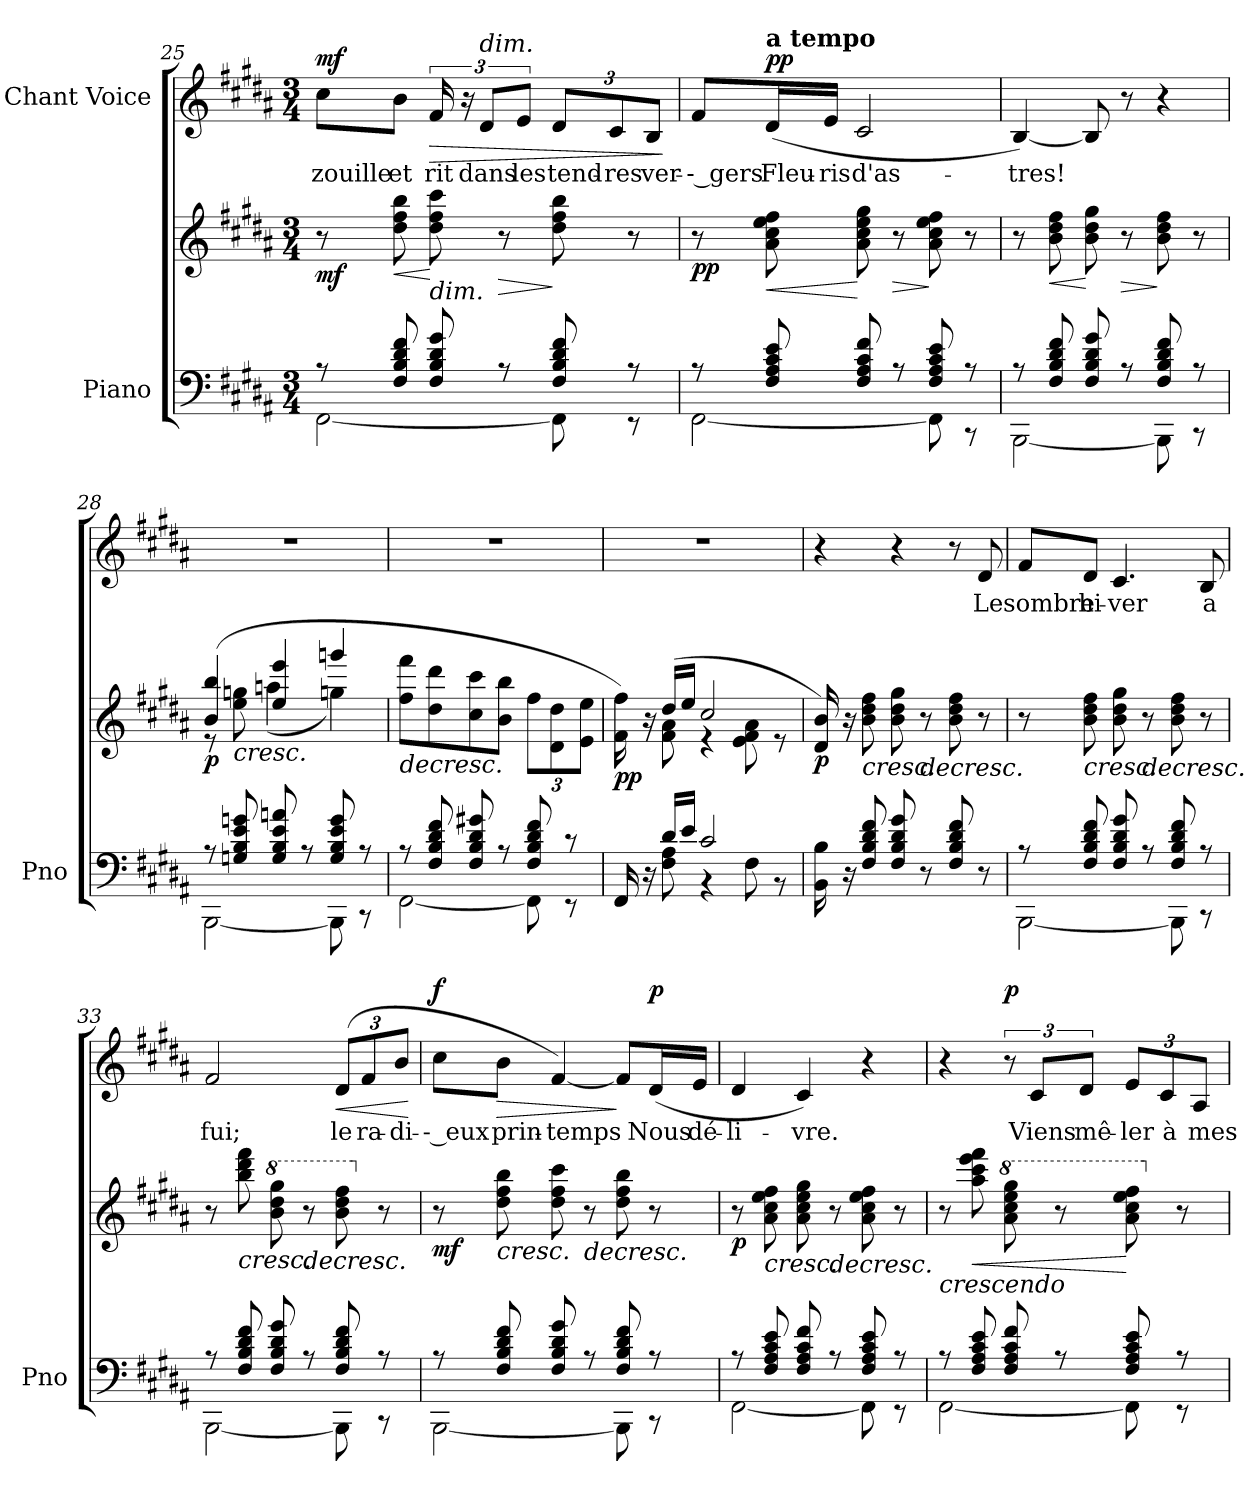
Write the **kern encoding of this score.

**kern	**kern	**dynam	**kern	**text	**dynam
*part2	*part2	*part2	*part1	*part1	*part1
*staff3	*staff2	*staff2/3	*staff1	*staff1	*staff1
*I"Piano	*	*	*I"Chant Voice	*	*
*I'Pno	*	*	*	*	*
*clefF4	*clefG2	*	*clefG2	*	*
*k[f#c#g#d#a#]	*k[f#c#g#d#a#]	*	*k[f#c#g#d#a#]	*	*
*M3/4	*M3/4	*	*M3/4	*	*
=25	=25	=25	=25	=25	=25
*^	*	*	*	*	*
!	!	!	!LO:DY:b	!	!	!LO:DY:a
8r	[2FF#\	8r	mf	8cc#\L	-zouille	mf
!	!	!	!LO:HP:b	!	!	!
8F#/ 8B/ 8d#/ 8f#/	.	8dd#\ 8ff#\ 8bb\	<	8b\J	et	.
!	!	!LO:TX:b:i:t=dim.	!	!	!	!
!	!	!	!	!	!	!LO:HP:b
8F#/ 8B/ 8d#/ 8g#/	.	8dd#\ 8ff#\ 8ccc#\	[	24f#/	rit	>
.	.	.	.	24r	.	.
!	!	!	!	!LO:TX:a:i:t=dim.	!	!
.	.	.	.	12d#/L	dans	.
!	!	!	!LO:HP:b	!	!	!
8r	.	8r	>	.	.	.
.	.	.	.	12e/J	les	.
8F#/ 8B/ 8d#/ 8f#/	8FF#\]	8dd#\ 8ff#\ 8bb\	]	12d#/L	tend-	.
.	.	.	.	12c#/	-res	.
8r	8r	8r	.	.	.	.
.	.	.	.	12B/J	ver-	.
*v	*v	*	*	*	*	*
.	.	.	.	.	]
=26	=26	=26	=26	=26	=26
*^	*	*	*	*	*
!	!	!	!LO:DY:b	!	!	!
8r	[2FF#\	8r	pp	8f#/L	-- gers	.
!	!	!	!	!LO:TX:a:B:t=a tempo	!	!
!	!	!	!LO:HP:b	!	!	!LO:DY:a
8F#/ 8A#/ 8c#/ 8e/	.	8a#\ 8cc#\ 8ee\ 8ff#\	<	(>16d#/L	Fleu-	pp
.	.	.	.	16e/JJ	-ris	.
8F#/ 8A#/ 8c#/ 8f#/	.	8a#\ 8cc#\ 8ee\ 8gg#\	[	2c#/	d'as-	.
!	!	!	!LO:HP:b	!	!	!
8r	.	8r	>	.	.	.
8F#/ 8A#/ 8c#/ 8e/	8FF#\]	8a#\ 8cc#\ 8ee\ 8ff#\	]	.	.	.
8r	8r	8r	.	.	.	.
=27	=27	=27	=27	=27	=27	=27
8r	[2BBB\	8r	.	[4B/)	-tres!	.
!	!	!	!LO:HP:b	!	!	!
8F#/ 8B/ 8d#/ 8f#/	.	8b\ 8dd#\ 8ff#\	<	.	.	.
8F#/ 8B/ 8d#/ 8g#/	.	8b\ 8dd#\ 8gg#\	[	8B/]	.	.
!	!	!	!LO:HP:b	!	!	!
8r	.	8r	>	8r	.	.
8F#/ 8B/ 8d#/ 8f#/	8BBB\]	8b\ 8dd#\ 8ff#\	]	4r	.	.
8r	8r	8r	.	.	.	.
=28	=28	=28	=28	=28	=28	=28
*	*	*^	*	*	*	*
!	!	!	!	!LO:DY:b	!	!	!
8r	[2BBB\	(4b/ 4bb/	8r	p	2.r	.	.
!	!	!	!	!LO:HP:b	!	!	!
8Gn/ 8B/ 8e/ 8gn/	.	.	8ee\ 8ggn\	<	.	.	.
8G/ 8B/ 8e/ 8an/	.	4ee/ 4eee/	(4aan\	.	.	.	.
8r	.	.	.	.	.	.	.
8G/ 8B/ 8e/ 8g/	8BBB\]	4gggn/	4ggn\)	.	.	.	.
8r	8r	.	.	.	.	.	.
*	*	*v	*v	*	*	*	*
=29	=29	=29	=29	=29	=29	=29
!	!	!	!LO:HP:b	!	!	!
8r	[2FF#\	8ff#\ 8fff#\L	>	2.r	.	.
8F#/ 8B/ 8d#/ 8f#/	.	8dd#\ 8ddd#\	.	.	.	.
8F#/ 8B/ 8d#/ 8g#X/	.	8cc#\ 8ccc#\	.	.	.	.
8r	.	8b\ 8bb\J	.	.	.	.
8F#/ 8B/ 8d#/ 8f#/	8FF#\]	12ff#\L	[	.	.	.
.	.	12d#\ 12dd#\	.	.	.	.
8r	8r	.	.	.	.	.
.	.	12e\ 12ee\J	.	.	.	.
=30	=30	=30	=30	=30	=30	=30
*	*	*^	*	*	*	*
!	!	!	!	!LO:DY:b	!	!	!
8ryy	16FF#/	8ryy	16f#\ 16ff#\)	pp	2.r	.	.
.	16r	.	16r	.	.	.	.
16d#/LL	8F#\ 8A#\	(16dd#/LL	8f#\ 8a#\	.	.	.	.
16e/JJ	.	16ee/JJ	.	.	.	.	.
2c#/	4r	2cc#/	4r	.	.	.	.
.	8F#\	.	8e\ 8f#\ 8a#\	.	.	.	.
.	8r	.	8r	.	.	.	.
=31	=31	=31	=31	=31	=31	=31	=31
!	!	!	!	!LO:DY:b	!	!	!
*v	*v	*	*	*	*	*	*
*	*v	*v	*	*	*	*
16BB\ 16B\	16d#/ 16b/)	p	4r	.	.
16r	16r	.	.	.	.
!	!	!LO:HP:b	!	!	!
8F#/ 8B/ 8d#/ 8f#/	8b\ 8dd#\ 8ff#\	<	.	.	.
8F#/ 8B/ 8d#/ 8g#/	8b\ 8dd#\ 8gg#\	]	4r	.	.
!	!	!LO:HP:b	!	!	!
8r	8r	>	.	.	.
8F#/ 8B/ 8d#/ 8f#/	8b\ 8dd#\ 8ff#\	[	8r	.	.
8r	8r	.	8d#/	Le	.
=32	=32	=32	=32	=32	=32
*^	*	*	*	*	*
8r	[2BBB\	8r	.	8f#/L	sombre	.
!	!	!	!LO:HP:b	!	!	!
8F#/ 8B/ 8d#/ 8f#/	.	8b\ 8dd#\ 8ff#\	<	8d#/J	hi-	.
8F#/ 8B/ 8d#/ 8g#/	.	8b\ 8dd#\ 8gg#\	]	4.c#/	-ver	.
!	!	!	!LO:HP:b	!	!	!
8r	.	8r	>	.	.	.
8F#/ 8B/ 8d#/ 8f#/	8BBB\]	8b\ 8dd#\ 8ff#\	[	.	.	.
8r	8r	8r	.	8B/	a	.
=33	=33	=33	=33	=33	=33	=33
8r	[2BBB\	8r	.	2f#/	fui;	.
!	!	!	!LO:HP:b	!	!	!
8F#/ 8B/ 8d#/ 8f#/	.	8bb\ 8ddd#\ 8fff#\	<	.	.	.
*	*	*8va	*	*	*	*
8F#/ 8B/ 8d#/ 8g#/	.	8bb\ 8ddd#\ 8ggg#\	]	.	.	.
!	!	!	!LO:HP:b	!	!	!
8r	.	8r	>	.	.	.
!	!	!	!	!	!	!LO:HP:b
8F#/ 8B/ 8d#/ 8f#/	8BBB\]	8bb\ 8ddd#\ 8fff#\	[	(>12d#/L	le	<
.	.	.	.	12f#/	ra-	.
*	*	*X8va	*	*	*	*
8r	8r	8r	.	.	.	.
.	.	.	.	12b/J	-di-	.
*v	*v	*	*	*	*	*
.	.	.	.	.	[
=34	=34	=34	=34	=34	=34
*^	*	*	*	*	*
!	!	!	!LO:DY:b	!	!	!LO:DY:a
8r	[2BBB\	8r	mf	8cc#\L	-- eux	f
!	!	!	!LO:HP:b	!	!	!LO:HP:b
8F#/ 8B/ 8d#/ 8f#/	.	8dd#\ 8ff#\ 8bb\	<	8b\J	prin-	>
8F#/ 8B/ 8d#/ 8g#/	.	8dd#\ 8ff#\ 8ccc#\	.	[4f#/)	-temps	.
!	!	!	!LO:HP:n=1:b	!	!	!
8r	.	8r	] >	.	.	.
8F#/ 8B/ 8d#/ 8f#/	8BBB\]	8dd#\ 8ff#\ 8bb\	[	8f#/L]	.	]
!	!	!	!	!	!	!LO:DY:a
8r	8r	8r	.	(>16d#/L	Nous	p
.	.	.	.	16e/JJ	dé-	.
=35	=35	=35	=35	=35	=35	=35
!	!	!	!LO:DY:b	!	!	!
8r	[2FF#\	8r	p	4d#/	-li-	.
!	!	!	!LO:HP:b	!	!	!
8F#/ 8A#/ 8c#/ 8e/	.	8a#\ 8cc#\ 8ee\ 8ff#\	<	.	.	.
8F#/ 8A#/ 8c#/ 8f#/	.	8a#\ 8cc#\ 8ee\ 8gg#\	.	4c#/)	-vre.	.
!	!	!	!LO:HP:n=1:b	!	!	!
8r	.	8r	] >	.	.	.
8F#/ 8A#/ 8c#/ 8e/	8FF#\]	8a#\ 8cc#\ 8ee\ 8ff#\	[	4r	.	.
8r	8r	8r	.	.	.	.
=36	=36	=36	=36	=36	=36	=36
!	!	!LO:TX:b:i:t=crescendo	!	!	!	!
8r	[2FF#\	8r	.	4r	.	.
!	!	!	!LO:HP:b	!	!	!
8F#/ 8A#/ 8c#/ 8e/	.	8aa#\ 8ccc#\ 8eee\ 8fff#\	<	.	.	.
*	*	*8va	*	*	*	*
!	!	!	!	!	!	!LO:DY:a
8F#/ 8A#/ 8c#/ 8f#/	.	8aa#\ 8ccc#\ 8eee\ 8ggg#\	.	12r	.	p
.	.	.	.	12c#/L	Viens	.
8r	.	8r	]	.	.	.
.	.	.	.	12d#/J	mê-	.
8F#/ 8A#/ 8c#/ 8e/	8FF#\]	8aa#\ 8ccc#\ 8eee\ 8fff#\	[	12e/L	-ler	.
.	.	.	.	12c#/	à	.
*	*	*X8va	*	*	*	*
8r	8r	8r	.	.	.	.
.	.	.	.	12A#/J	mes	.
*v	*v	*	*	*	*	*
=	=	=	=	=	=
*-	*-	*-	*-	*-	*-
